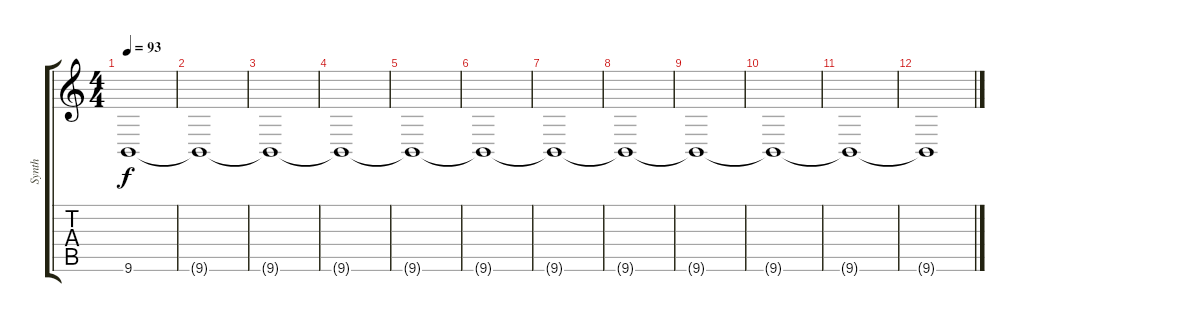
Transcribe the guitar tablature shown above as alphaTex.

\track ("Synth" "Synth") {instrument lead2sawtooth}
\staff {score tabs}
\tuning (E4 B3 G3 D3 A2 D2) {hide}
\ts (4 4)
\tempo 93
\clef g2
\ks c
9.6{t}.1{dy f} |
9.6{t}.1 |
9.6{t}.1 |
9.6{t}.1 |
9.6{t}.1 |
9.6{t}.1 |
9.6{t}.1 |
9.6{t}.1 |
9.6{t}.1 |
9.6{t}.1 |
9.6{t}.1 |
9.6{t}.1
